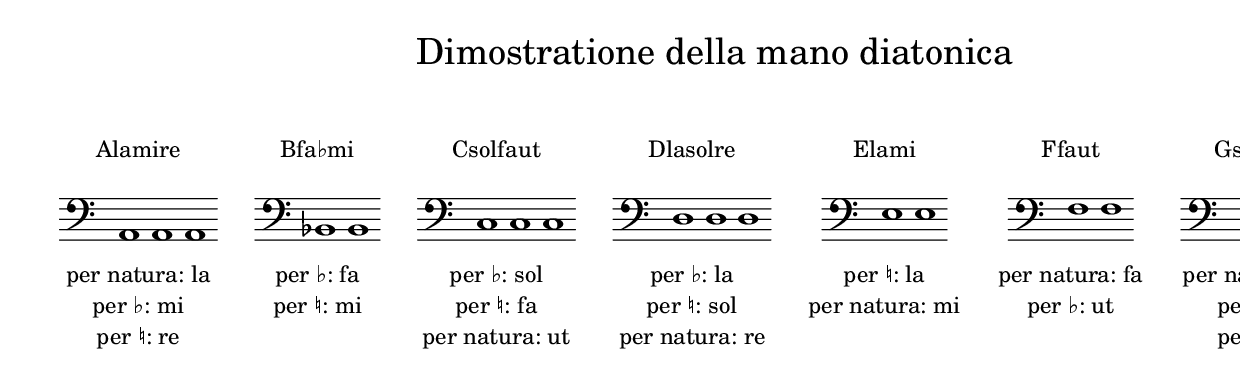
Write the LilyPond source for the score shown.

\version "2.22.2"

% Auto generated file

\header {
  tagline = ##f
}

dot = {
   \once \override Script.add-stem-support = ##f
   \once \override Script.toward-stem-shift = 0
   \once \override Script.skyline-horizontal-padding = 0
   \once \override Script.direction = 1
   \once \override Script.font-size = 1
}

\markup {
  \center-column {
    \override #'(line-width . 90)
    \center-align
    \fontsize#4
    \wordwrap-string { "Dimostratione della mano diatonica" }
    \null
    \line {
      \center-column {
        \null
        \line {
          \left-align {  \normal-text "Alamire" }
        }

        \null
        \line {
          \score {
            <<
              \new Staff \with { instrumentName = ""} {
                \override Staff.TimeSignature.stencil = ##f
                \override Staff.NoteHead.style = #'baroque
                \accidentalStyle Score.forget
                \cadenzaOn
                \clef "bass" a,1 
                a,1 
                a,1 
                \cadenzaOff
              }
            >>
            \layout {
              \context {
                \Score
                \override SpacingSpanner.common-shortest-duration = #(ly:make-moment 1)
              }
            }
          }
        }
        \null
        \line {
          \left-align {  \normal-text "per natura: la" }
        }
        \line {
          \left-align {  \normal-text "per ♭: mi" }
        }
        \line {
          \left-align {  \normal-text "per ♮: re" }
        }

      }
      \hspace #3 
      \center-column {
        \null
        \line {
          \left-align {  \normal-text "Bfa♭mi" }
        }

        \null
        \line {
          \score {
            <<
              \new Staff \with { instrumentName = ""} {
                \override Staff.TimeSignature.stencil = ##f
                \override Staff.NoteHead.style = #'baroque
                \accidentalStyle Score.forget
                \cadenzaOn
                \clef "bass" bes,1 
                b,1 
                \cadenzaOff
              }
            >>
            \layout {
              \context {
                \Score
                \override SpacingSpanner.common-shortest-duration = #(ly:make-moment 1)
              }
            }
          }
        }
        \null
        \line {
          \left-align {  \normal-text "per ♭: fa" }
        }
        \line {
          \left-align {  \normal-text "per ♮: mi" }
        }

      }
      \hspace #3 
      \center-column {
        \null
        \line {
          \left-align {  \normal-text "Csolfaut" }
        }

        \null
        \line {
          \score {
            <<
              \new Staff \with { instrumentName = ""} {
                \override Staff.TimeSignature.stencil = ##f
                \override Staff.NoteHead.style = #'baroque
                \accidentalStyle Score.forget
                \cadenzaOn
                \clef "bass" c1 
                c1 
                c1 
                \cadenzaOff
              }
            >>
            \layout {
              \context {
                \Score
                \override SpacingSpanner.common-shortest-duration = #(ly:make-moment 1)
              }
            }
          }
        }
        \null
        \line {
          \left-align {  \normal-text "per ♭: sol" }
        }
        \line {
          \left-align {  \normal-text "per ♮: fa" }
        }
        \line {
          \left-align {  \normal-text "per natura: ut" }
        }

      }
      \hspace #3 
      \center-column {
        \null
        \line {
          \left-align {  \normal-text "Dlasolre" }
        }

        \null
        \line {
          \score {
            <<
              \new Staff \with { instrumentName = ""} {
                \override Staff.TimeSignature.stencil = ##f
                \override Staff.NoteHead.style = #'baroque
                \accidentalStyle Score.forget
                \cadenzaOn
                \clef "bass" d1 
                d1 
                d1 
                \cadenzaOff
              }
            >>
            \layout {
              \context {
                \Score
                \override SpacingSpanner.common-shortest-duration = #(ly:make-moment 1)
              }
            }
          }
        }
        \null
        \line {
          \left-align {  \normal-text "per ♭: la" }
        }
        \line {
          \left-align {  \normal-text "per ♮: sol" }
        }
        \line {
          \left-align {  \normal-text "per natura: re" }
        }

      }
      \hspace #3 
      \center-column {
        \null
        \line {
          \left-align {  \normal-text "Elami" }
        }

        \null
        \line {
          \score {
            <<
              \new Staff \with { instrumentName = ""} {
                \override Staff.TimeSignature.stencil = ##f
                \override Staff.NoteHead.style = #'baroque
                \accidentalStyle Score.forget
                \cadenzaOn
                \clef "bass" e1 
                e1 
                \cadenzaOff
              }
            >>
            \layout {
              \context {
                \Score
                \override SpacingSpanner.common-shortest-duration = #(ly:make-moment 1)
              }
            }
          }
        }
        \null
        \line {
          \left-align {  \normal-text "per ♮: la" }
        }
        \line {
          \left-align {  \normal-text "per natura: mi" }
        }

      }
      \hspace #3 
      \center-column {
        \null
        \line {
          \left-align {  \normal-text "Ffaut" }
        }

        \null
        \line {
          \score {
            <<
              \new Staff \with { instrumentName = ""} {
                \override Staff.TimeSignature.stencil = ##f
                \override Staff.NoteHead.style = #'baroque
                \accidentalStyle Score.forget
                \cadenzaOn
                \clef "bass" f1 
                f1 
                \cadenzaOff
              }
            >>
            \layout {
              \context {
                \Score
                \override SpacingSpanner.common-shortest-duration = #(ly:make-moment 1)
              }
            }
          }
        }
        \null
        \line {
          \left-align {  \normal-text "per natura: fa" }
        }
        \line {
          \left-align {  \normal-text "per ♭: ut" }
        }

      }
      \hspace #3 
      \center-column {
        \null
        \line {
          \left-align {  \normal-text "Gsolreut" }
        }

        \null
        \line {
          \score {
            <<
              \new Staff \with { instrumentName = ""} {
                \override Staff.TimeSignature.stencil = ##f
                \override Staff.NoteHead.style = #'baroque
                \accidentalStyle Score.forget
                \cadenzaOn
                \clef "bass" g1 
                g1 
                g1 
                \cadenzaOff
              }
            >>
            \layout {
              \context {
                \Score
                \override SpacingSpanner.common-shortest-duration = #(ly:make-moment 1)
              }
            }
          }
        }
        \null
        \line {
          \left-align {  \normal-text "per natura: sol" }
        }
        \line {
          \left-align {  \normal-text "per ♭: re" }
        }
        \line {
          \left-align {  \normal-text "per ♮: ut" }
        }

      }
      \hspace #3 

    }
  }
}